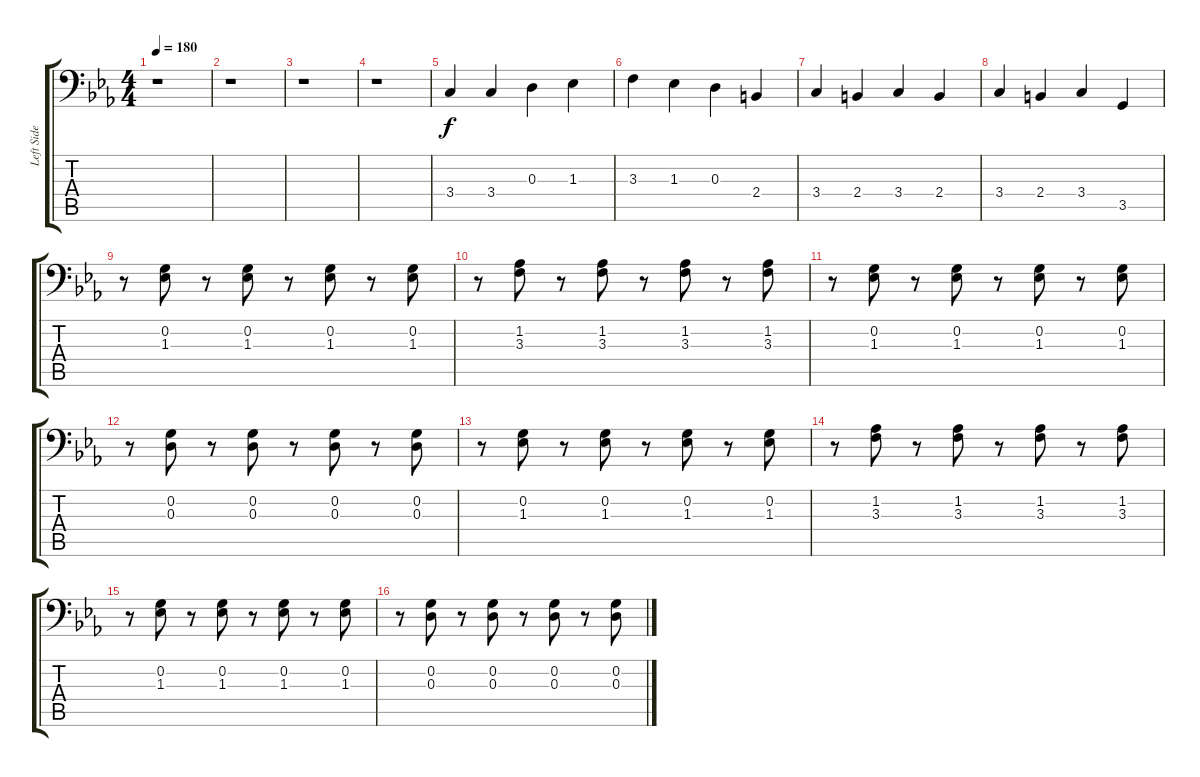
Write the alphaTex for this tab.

\track ("Left Side (R. H. Piano)" "Left Side ") {instrument acousticguitarsteel}
\staff {score tabs}
\tuning (C3 G2 D2 A1 E1 B0) {hide}
\ts (4 4)
\tempo 180
\clef f4
\ks eb
r.1{dy f} |
r.1 |
r.1 |
r.1 |
3.4.4 3.4.4 0.3.4 1.3.4 |
3.3.4 1.3.4 0.3.4 2.4.4 |
3.4.4 2.4.4 3.4.4 2.4.4 |
3.4.4 2.4.4 3.4.4 3.5.4 |
r.8 (0.2 1.3).8 r.8 (0.2 1.3).8 r.8 (0.2 1.3).8 r.8 (0.2 1.3).8 |
r.8 (1.2 3.3).8 r.8 (1.2 3.3).8 r.8 (1.2 3.3).8 r.8 (1.2 3.3).8 |
r.8 (0.2 1.3).8 r.8 (0.2 1.3).8 r.8 (0.2 1.3).8 r.8 (0.2 1.3).8 |
r.8 (0.2 0.3).8 r.8 (0.2 0.3).8 r.8 (0.2 0.3).8 r.8 (0.2 0.3).8 |
r.8 (0.2 1.3).8 r.8 (0.2 1.3).8 r.8 (0.2 1.3).8 r.8 (0.2 1.3).8 |
r.8 (1.2 3.3).8 r.8 (1.2 3.3).8 r.8 (1.2 3.3).8 r.8 (1.2 3.3).8 |
r.8 (0.2 1.3).8 r.8 (0.2 1.3).8 r.8 (0.2 1.3).8 r.8 (0.2 1.3).8 |
r.8 (0.2 0.3).8 r.8 (0.2 0.3).8 r.8 (0.2 0.3).8 r.8 (0.2 0.3).8
